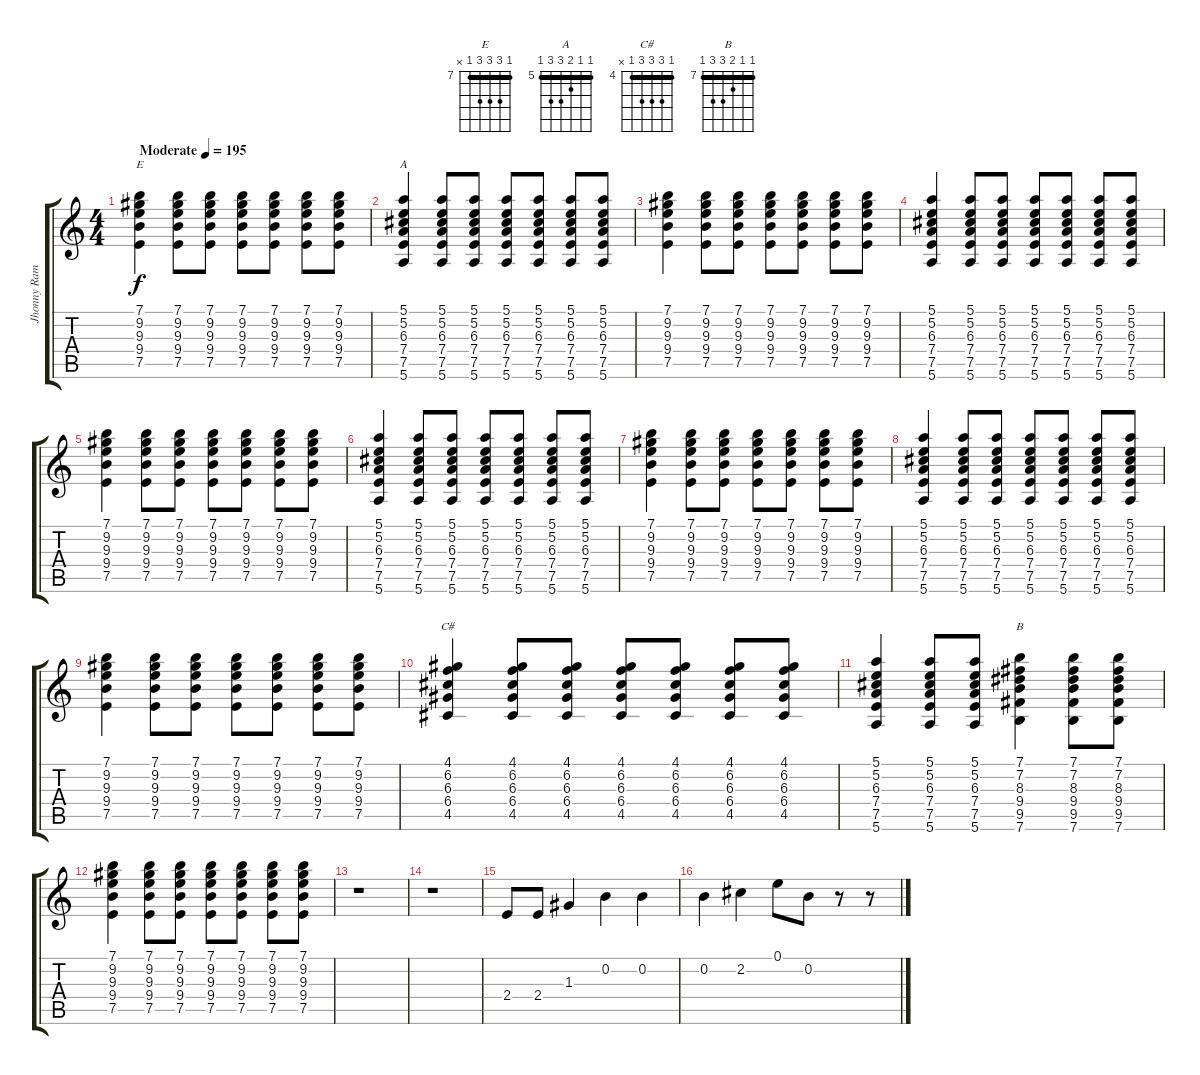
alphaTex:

\track ("Jhonny Ramone" "Jhonny Ram") {instrument distortionguitar}
\staff {score tabs}
\tuning (E4 B3 G3 D3 A2 E2) {hide}
\chord ("E" 7 9 9 9 7 x) {firstfret 7 barre 7}
\chord ("A" 5 5 6 7 7 5) {firstfret 5 barre 5}
\chord ("C#" 4 6 6 6 4 x) {firstfret 4 barre 4}
\chord ("B" 7 7 8 9 9 7) {firstfret 7 barre 7}
\ts (4 4)
\tempo (195 "Moderate")
\clef g2
\ks c
(7.1 9.2 9.3 9.4 7.5).4{ch "E" dy f instrument distortionguitar} (7.1 9.2 9.3 9.4 7.5).8 (7.1 9.2 9.3 9.4 7.5).8 (7.1 9.2 9.3 9.4 7.5).8 (7.1 9.2 9.3 9.4 7.5).8 (7.1 9.2 9.3 9.4 7.5).8 (7.1 9.2 9.3 9.4 7.5).8 |
(5.1 5.2 6.3 7.4 7.5 5.6).4{ch "A"} (5.1 5.2 6.3 7.4 7.5 5.6).8 (5.1 5.2 6.3 7.4 7.5 5.6).8 (5.1 5.2 6.3 7.4 7.5 5.6).8 (5.1 5.2 6.3 7.4 7.5 5.6).8 (5.1 5.2 6.3 7.4 7.5 5.6).8 (5.1 5.2 6.3 7.4 7.5 5.6).8 |
(7.1 9.2 9.3 9.4 7.5).4 (7.1 9.2 9.3 9.4 7.5).8 (7.1 9.2 9.3 9.4 7.5).8 (7.1 9.2 9.3 9.4 7.5).8 (7.1 9.2 9.3 9.4 7.5).8 (7.1 9.2 9.3 9.4 7.5).8 (7.1 9.2 9.3 9.4 7.5).8 |
(5.1 5.2 6.3 7.4 7.5 5.6).4 (5.1 5.2 6.3 7.4 7.5 5.6).8 (5.1 5.2 6.3 7.4 7.5 5.6).8 (5.1 5.2 6.3 7.4 7.5 5.6).8 (5.1 5.2 6.3 7.4 7.5 5.6).8 (5.1 5.2 6.3 7.4 7.5 5.6).8 (5.1 5.2 6.3 7.4 7.5 5.6).8 |
(7.1 9.2 9.3 9.4 7.5).4 (7.1 9.2 9.3 9.4 7.5).8 (7.1 9.2 9.3 9.4 7.5).8 (7.1 9.2 9.3 9.4 7.5).8 (7.1 9.2 9.3 9.4 7.5).8 (7.1 9.2 9.3 9.4 7.5).8 (7.1 9.2 9.3 9.4 7.5).8 |
(5.1 5.2 6.3 7.4 7.5 5.6).4 (5.1 5.2 6.3 7.4 7.5 5.6).8 (5.1 5.2 6.3 7.4 7.5 5.6).8 (5.1 5.2 6.3 7.4 7.5 5.6).8 (5.1 5.2 6.3 7.4 7.5 5.6).8 (5.1 5.2 6.3 7.4 7.5 5.6).8 (5.1 5.2 6.3 7.4 7.5 5.6).8 |
(7.1 9.2 9.3 9.4 7.5).4 (7.1 9.2 9.3 9.4 7.5).8 (7.1 9.2 9.3 9.4 7.5).8 (7.1 9.2 9.3 9.4 7.5).8 (7.1 9.2 9.3 9.4 7.5).8 (7.1 9.2 9.3 9.4 7.5).8 (7.1 9.2 9.3 9.4 7.5).8 |
(5.1 5.2 6.3 7.4 7.5 5.6).4 (5.1 5.2 6.3 7.4 7.5 5.6).8 (5.1 5.2 6.3 7.4 7.5 5.6).8 (5.1 5.2 6.3 7.4 7.5 5.6).8 (5.1 5.2 6.3 7.4 7.5 5.6).8 (5.1 5.2 6.3 7.4 7.5 5.6).8 (5.1 5.2 6.3 7.4 7.5 5.6).8 |
(7.1 9.2 9.3 9.4 7.5).4 (7.1 9.2 9.3 9.4 7.5).8 (7.1 9.2 9.3 9.4 7.5).8 (7.1 9.2 9.3 9.4 7.5).8 (7.1 9.2 9.3 9.4 7.5).8 (7.1 9.2 9.3 9.4 7.5).8 (7.1 9.2 9.3 9.4 7.5).8 |
(4.1 6.2 6.3 6.4 4.5).4{ch "C#"} (4.1 6.2 6.3 6.4 4.5).8 (4.1 6.2 6.3 6.4 4.5).8 (4.1 6.2 6.3 6.4 4.5).8 (4.1 6.2 6.3 6.4 4.5).8 (4.1 6.2 6.3 6.4 4.5).8 (4.1 6.2 6.3 6.4 4.5).8 |
(5.1 5.2 6.3 7.4 7.5 5.6).4 (5.1 5.2 6.3 7.4 7.5 5.6).8 (5.1 5.2 6.3 7.4 7.5 5.6).8 (7.1 7.2 8.3 9.4 9.5 7.6).4{ch "B"} (7.1 7.2 8.3 9.4 9.5 7.6).8 (7.1 7.2 8.3 9.4 9.5 7.6).8 |
(7.1 9.2 9.3 9.4 7.5).4 (7.1 9.2 9.3 9.4 7.5).8 (7.1 9.2 9.3 9.4 7.5).8 (7.1 9.2 9.3 9.4 7.5).8 (7.1 9.2 9.3 9.4 7.5).8 (7.1 9.2 9.3 9.4 7.5).8 (7.1 9.2 9.3 9.4 7.5).8 |
r.1 |
r.1 |
2.4.8 2.4.8 1.3.4 0.2.4 0.2.4 |
0.2.4 2.2.4 0.1.8 0.2.8 r.8 r.8
